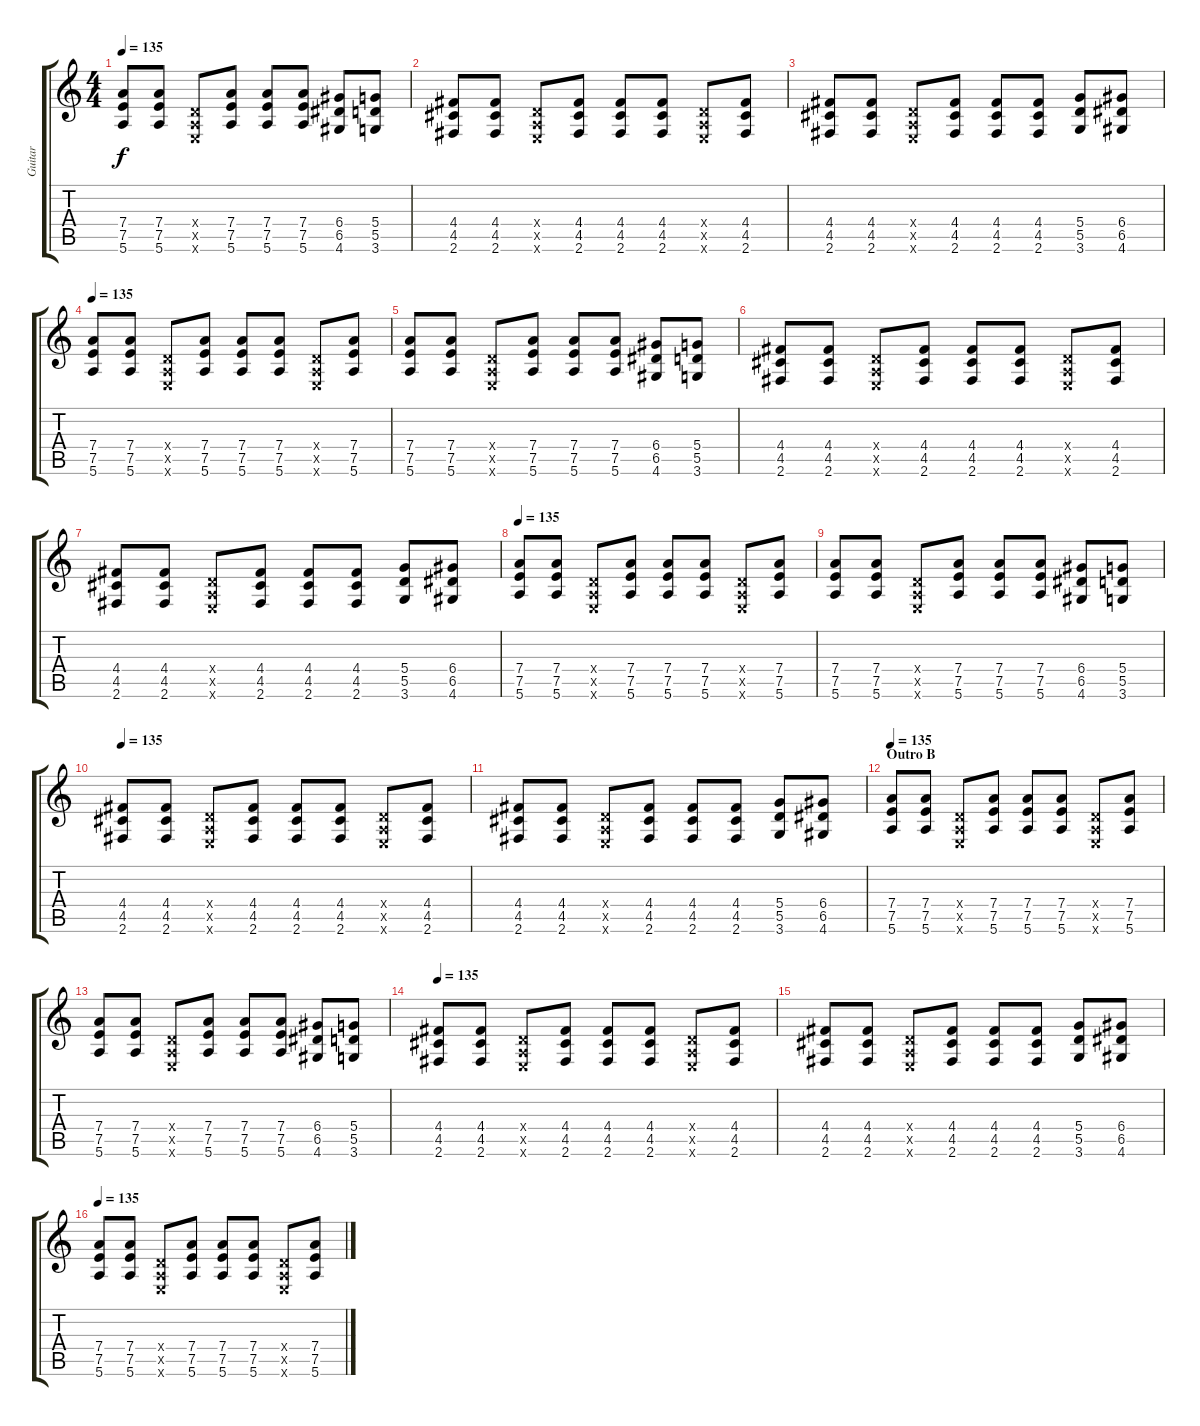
\track ("Guitar" "Guitar") {instrument overdrivenguitar}
\staff {score tabs}
\tuning (E4 B3 G3 D3 A2 E2) {hide}
\ts (4 4)
\tempo 135
\clef g2
\ks c
(7.4 7.5 5.6).8{dy f} (7.4 7.5 5.6).8 (0.4{x} 0.5{x} 0.6{x}).8 (7.4 7.5 5.6).8 (7.4 7.5 5.6).8 (7.4 7.5 5.6).8 (6.4 6.5 4.6).8 (5.4 5.5 3.6).8 |
(4.4 4.5 2.6).8 (4.4 4.5 2.6).8 (0.4{x} 0.5{x} 0.6{x}).8 (4.4 4.5 2.6).8 (4.4 4.5 2.6).8 (4.4 4.5 2.6).8 (0.4{x} 0.5{x} 0.6{x}).8 (4.4 4.5 2.6).8 |
(4.4 4.5 2.6).8 (4.4 4.5 2.6).8 (0.4{x} 0.5{x} 0.6{x}).8 (4.4 4.5 2.6).8 (4.4 4.5 2.6).8 (4.4 4.5 2.6).8 (5.4 5.5 3.6).8 (6.4 6.5 4.6).8 |
\tempo 135
(7.4 7.5 5.6).8 (7.4 7.5 5.6).8 (0.4{x} 0.5{x} 0.6{x}).8 (7.4 7.5 5.6).8 (7.4 7.5 5.6).8 (7.4 7.5 5.6).8 (0.4{x} 0.5{x} 0.6{x}).8 (7.4 7.5 5.6).8 |
(7.4 7.5 5.6).8 (7.4 7.5 5.6).8 (0.4{x} 0.5{x} 0.6{x}).8 (7.4 7.5 5.6).8 (7.4 7.5 5.6).8 (7.4 7.5 5.6).8 (6.4 6.5 4.6).8 (5.4 5.5 3.6).8 |
(4.4 4.5 2.6).8 (4.4 4.5 2.6).8 (0.4{x} 0.5{x} 0.6{x}).8 (4.4 4.5 2.6).8 (4.4 4.5 2.6).8 (4.4 4.5 2.6).8 (0.4{x} 0.5{x} 0.6{x}).8 (4.4 4.5 2.6).8 |
(4.4 4.5 2.6).8 (4.4 4.5 2.6).8 (0.4{x} 0.5{x} 0.6{x}).8 (4.4 4.5 2.6).8 (4.4 4.5 2.6).8 (4.4 4.5 2.6).8 (5.4 5.5 3.6).8 (6.4 6.5 4.6).8 |
\tempo 135
(7.4 7.5 5.6).8 (7.4 7.5 5.6).8 (0.4{x} 0.5{x} 0.6{x}).8 (7.4 7.5 5.6).8 (7.4 7.5 5.6).8 (7.4 7.5 5.6).8 (0.4{x} 0.5{x} 0.6{x}).8 (7.4 7.5 5.6).8 |
(7.4 7.5 5.6).8 (7.4 7.5 5.6).8 (0.4{x} 0.5{x} 0.6{x}).8 (7.4 7.5 5.6).8 (7.4 7.5 5.6).8 (7.4 7.5 5.6).8 (6.4 6.5 4.6).8 (5.4 5.5 3.6).8 |
\tempo 135
(4.4 4.5 2.6).8 (4.4 4.5 2.6).8 (0.4{x} 0.5{x} 0.6{x}).8 (4.4 4.5 2.6).8 (4.4 4.5 2.6).8 (4.4 4.5 2.6).8 (0.4{x} 0.5{x} 0.6{x}).8 (4.4 4.5 2.6).8 |
(4.4 4.5 2.6).8 (4.4 4.5 2.6).8 (0.4{x} 0.5{x} 0.6{x}).8 (4.4 4.5 2.6).8 (4.4 4.5 2.6).8 (4.4 4.5 2.6).8 (5.4 5.5 3.6).8 (6.4 6.5 4.6).8 |
\section ("" "Outro B")
\tempo 135
(7.4 7.5 5.6).8 (7.4 7.5 5.6).8 (0.4{x} 0.5{x} 0.6{x}).8 (7.4 7.5 5.6).8 (7.4 7.5 5.6).8 (7.4 7.5 5.6).8 (0.4{x} 0.5{x} 0.6{x}).8 (7.4 7.5 5.6).8 |
(7.4 7.5 5.6).8 (7.4 7.5 5.6).8 (0.4{x} 0.5{x} 0.6{x}).8 (7.4 7.5 5.6).8 (7.4 7.5 5.6).8 (7.4 7.5 5.6).8 (6.4 6.5 4.6).8 (5.4 5.5 3.6).8 |
\tempo 135
(4.4 4.5 2.6).8 (4.4 4.5 2.6).8 (0.4{x} 0.5{x} 0.6{x}).8 (4.4 4.5 2.6).8 (4.4 4.5 2.6).8 (4.4 4.5 2.6).8 (0.4{x} 0.5{x} 0.6{x}).8 (4.4 4.5 2.6).8 |
(4.4 4.5 2.6).8 (4.4 4.5 2.6).8 (0.4{x} 0.5{x} 0.6{x}).8 (4.4 4.5 2.6).8 (4.4 4.5 2.6).8 (4.4 4.5 2.6).8 (5.4 5.5 3.6).8 (6.4 6.5 4.6).8 |
\tempo 135
(7.4 7.5 5.6).8 (7.4 7.5 5.6).8 (0.4{x} 0.5{x} 0.6{x}).8 (7.4 7.5 5.6).8 (7.4 7.5 5.6).8 (7.4 7.5 5.6).8 (0.4{x} 0.5{x} 0.6{x}).8 (7.4 7.5 5.6).8
